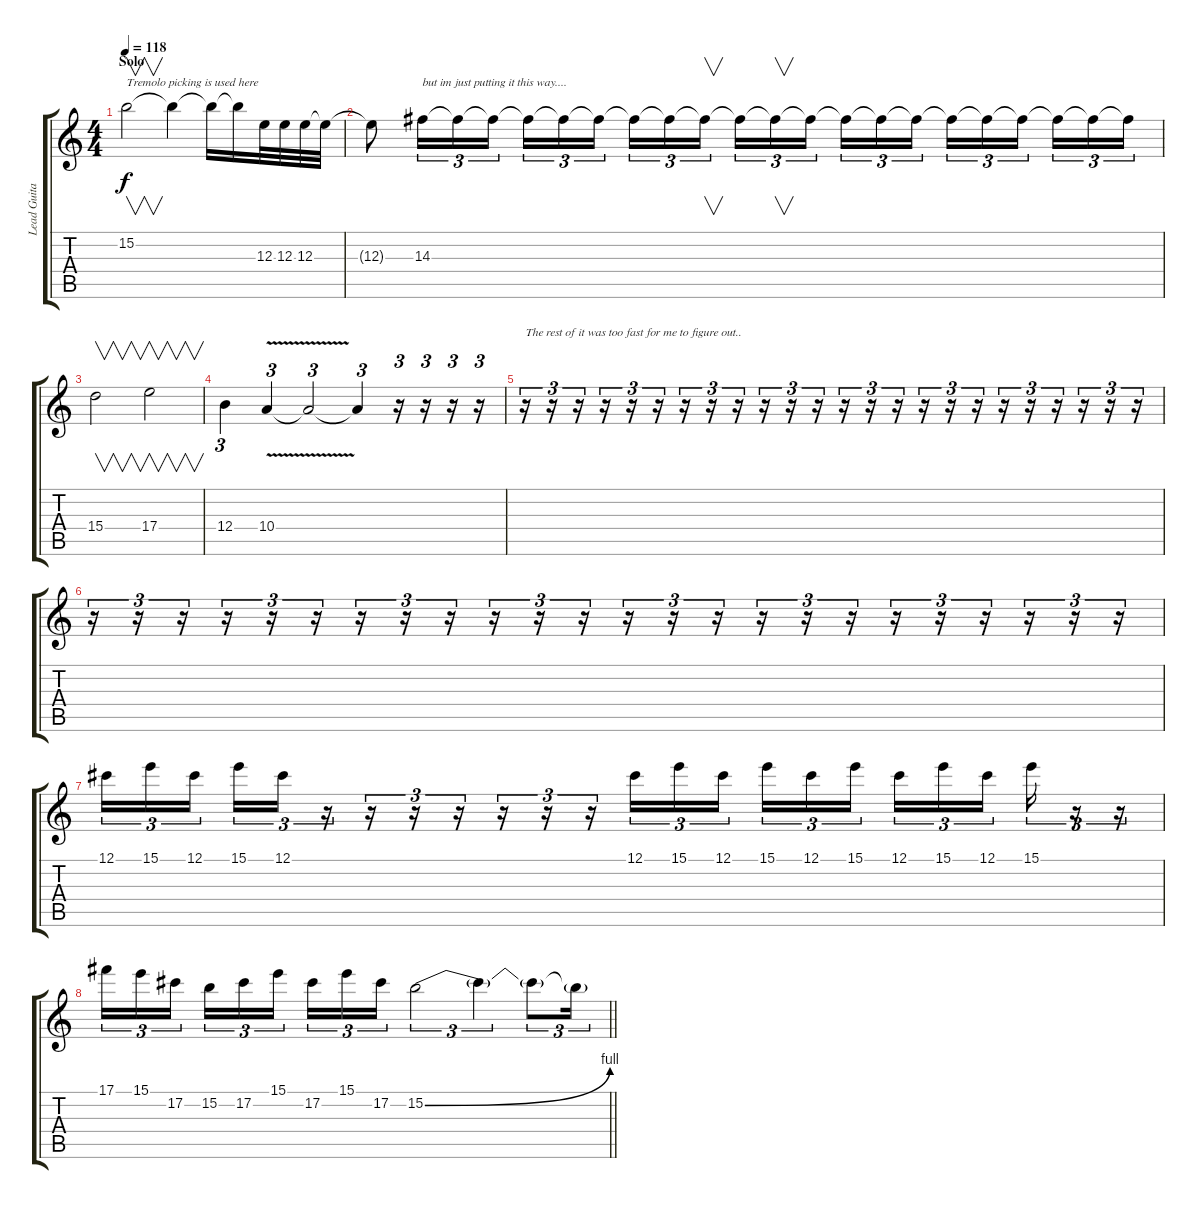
\track ("Lead Guitar" "Lead Guita") {instrument distortionguitar}
\staff {score tabs}
\tuning (Db4 Ab3 E3 B2 Gb2 B1) {hide}
\ts (4 4)
\section ("" "Solo")
\tempo 118
\clef g2
\ks c
15.2.2{v txt "Tremolo picking is used here" dy f volume 16 balance 8} 15.2{t}.4 15.2{t}.16 15.2{t}.16 12.3.32 12.3.32 12.3.32 12.3{t}.32 |
12.3{t}.8 14.3.16{tu (3 2) txt "but im just putting it this way...."} 14.3{t}.16{tu (3 2)} 14.3{t}.16{tu (3 2)} 14.3{t}.16{tu (3 2)} 14.3{t}.16{tu (3 2)} 14.3{t}.16{tu (3 2) beam splitsecondary} 14.3{t}.16{tu (3 2)} 14.3{t}.16{tu (3 2)} 14.3{t}.16{v tu (3 2)} 14.3{t}.16{tu (3 2)} 14.3{t}.16{v tu (3 2)} 14.3{t}.16{tu (3 2) beam splitsecondary} 14.3{t}.16{tu (3 2)} 14.3{t}.16{tu (3 2)} 14.3{t}.16{tu (3 2)} 14.3{t}.16{tu (3 2)} 14.3{t}.16{tu (3 2)} 14.3{t}.16{tu (3 2) beam splitsecondary} 14.3{t}.16{tu (3 2)} 14.3{t}.16{tu (3 2)} 14.3{t}.16{tu (3 2)} |
15.4.2{v} 17.4.2{v} |
12.4.4{tu (3 2)} 10.4{v}.4{tu (3 2)} 10.4{t}.2{tu (3 2)} 10.4{t}.4{tu (3 2)} r.16{tu (3 2)} r.16{tu (3 2)} r.16{tu (3 2)} r.16{tu (3 2)} |
r.16{tu (3 2) txt "The rest of it was too fast for me to figure out.."} r.16{tu (3 2)} r.16{tu (3 2)} r.16{tu (3 2)} r.16{tu (3 2)} r.16{tu (3 2)} r.16{tu (3 2)} r.16{tu (3 2)} r.16{tu (3 2)} r.16{tu (3 2)} r.16{tu (3 2)} r.16{tu (3 2)} r.16{tu (3 2)} r.16{tu (3 2)} r.16{tu (3 2)} r.16{tu (3 2)} r.16{tu (3 2)} r.16{tu (3 2)} r.16{tu (3 2)} r.16{tu (3 2)} r.16{tu (3 2)} r.16{tu (3 2)} r.16{tu (3 2)} r.16{tu (3 2)} |
r.16{tu (3 2)} r.16{tu (3 2)} r.16{tu (3 2)} r.16{tu (3 2)} r.16{tu (3 2)} r.16{tu (3 2)} r.16{tu (3 2)} r.16{tu (3 2)} r.16{tu (3 2)} r.16{tu (3 2)} r.16{tu (3 2)} r.16{tu (3 2)} r.16{tu (3 2)} r.16{tu (3 2)} r.16{tu (3 2)} r.16{tu (3 2)} r.16{tu (3 2)} r.16{tu (3 2)} r.16{tu (3 2)} r.16{tu (3 2)} r.16{tu (3 2)} r.16{tu (3 2)} r.16{tu (3 2)} r.16{tu (3 2)} |
12.1.16{tu (3 2)} 15.1.16{tu (3 2)} 12.1.16{tu (3 2) beam splitsecondary} 15.1.16{tu (3 2)} 12.1.16{tu (3 2)} r.16{tu (3 2)} r.16{tu (3 2)} r.16{tu (3 2)} r.16{tu (3 2)} r.16{tu (3 2)} r.16{tu (3 2)} r.16{tu (3 2)} 12.1.16{tu (3 2)} 15.1.16{tu (3 2)} 12.1.16{tu (3 2) beam splitsecondary} 15.1.16{tu (3 2)} 12.1.16{tu (3 2)} 15.1.16{tu (3 2)} 12.1.16{tu (3 2)} 15.1.16{tu (3 2)} 12.1.16{tu (3 2) beam splitsecondary} 15.1.16{tu (3 2)} r.16{tu (3 2)} r.16{tu (3 2)} |
\barLineRight lightlight
17.1.16{tu (3 2)} 15.1.16{tu (3 2)} 17.2.16{tu (3 2) beam splitsecondary} 15.2.16{tu (3 2)} 17.2.16{tu (3 2)} 15.1.16{tu (3 2)} 17.2.16{tu (3 2)} 15.1.16{tu (3 2)} 17.2.16{tu (3 2)} 15.2{be (bend 0 0 60 4)}.2{tu (3 2)} 15.2{t}.4{tu (3 2)} 15.2{t}.8{tu (3 2)} 15.2{t}.16{tu (3 2)}
